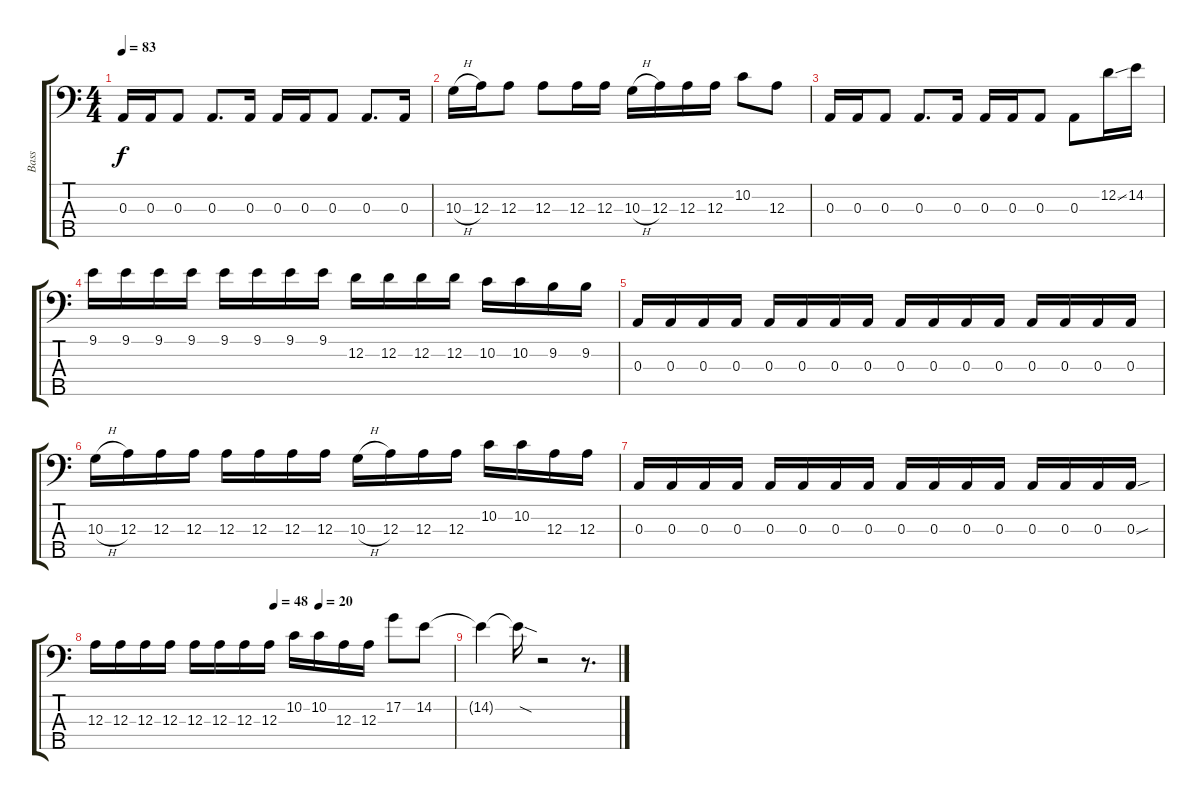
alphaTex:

\track ("Bass" "Bass") {instrument electricbassfinger}
\staff {score tabs}
\tuning (G2 D2 A1 E1 B0) {hide}
\ts (4 4)
\tempo 83
\clef f4
\ks c
0.3.16{dy f} 0.3.16 0.3.8 0.3.8{d} 0.3.16 0.3.16 0.3.16 0.3.8 0.3.8{d} 0.3.16 |
10.3{h}.16 12.3.16 12.3.8 12.3.8 12.3.16 12.3.16 10.3{h}.16 12.3.16 12.3.16 12.3.16 10.2.8 12.3.8 |
0.3.16 0.3.16 0.3.8 0.3.8{d} 0.3.16 0.3.16 0.3.16 0.3.8 0.3.8 12.2{ss}.16 14.2.16 |
9.1.16 9.1.16 9.1.16 9.1.16 9.1.16 9.1.16 9.1.16 9.1.16 12.2.16 12.2.16 12.2.16 12.2.16 10.2.16 10.2.16 9.2.16 9.2.16 |
0.3.16 0.3.16 0.3.16 0.3.16 0.3.16 0.3.16 0.3.16 0.3.16 0.3.16 0.3.16 0.3.16 0.3.16 0.3.16 0.3.16 0.3.16 0.3.16 |
10.3{h}.16 12.3.16 12.3.16 12.3.16 12.3.16 12.3.16 12.3.16 12.3.16 10.3{h}.16 12.3.16 12.3.16 12.3.16 10.2.16 10.2.16 12.3.16 12.3.16 |
0.3.16 0.3.16 0.3.16 0.3.16 0.3.16 0.3.16 0.3.16 0.3.16 0.3.16 0.3.16 0.3.16 0.3.16 0.3.16 0.3.16 0.3.16 0.3{sou}.16 |
\tempo (48 0.5)
\tempo (20 0.625)
12.3.16 12.3.16 12.3.16 12.3.16 12.3.16 12.3.16 12.3.16 12.3.16 10.2.16 10.2.16 12.3.16 12.3.16 17.2.8 14.2.8 |
14.2{t}.4 14.2{sod t}.16 r.2 r.8{d}
